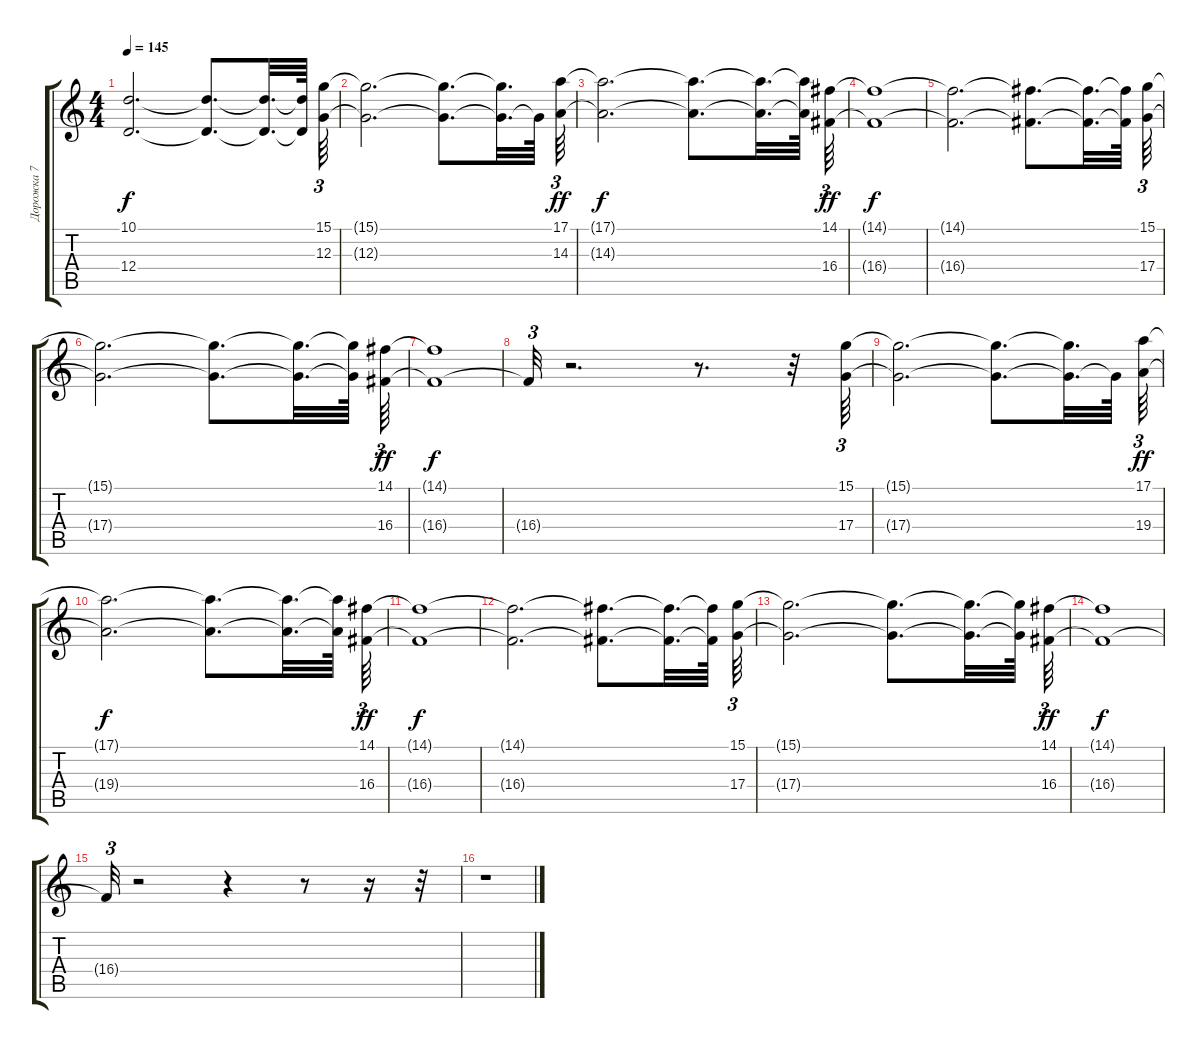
\track ("Дорожка 7" "Дорожка 7") {instrument stringensemble1}
\staff {score tabs}
\tuning (E4 B3 G3 D3 A2 E2) {hide}
\ts (4 4)
\tempo 145
\clef g2
\ks c
(10.1{t} 12.4{t}).2{d dy f} (10.1{t} 12.4{t}).8{d} (10.1{t} 12.4{t}).32{d} (10.1{t} 12.4{t}).64 (15.1 12.3).64{tu (3 2)} |
(15.1{t} 12.3{t}).2{d} (15.1{t} 12.3{t}).8{d} (15.1{t} 12.3{t}).32{d} 12.3{t}.64 (17.1 14.3).64{tu (3 2) dy ff} |
(17.1{t} 14.3{t}).2{d dy f} (17.1{t} 14.3{t}).8{d} (17.1{t} 14.3{t}).32{d} (17.1{t} 14.3{t}).64 (14.1 16.4).64{tu (3 2) dy ff} |
(14.1{t} 16.4{t}).1{dy f} |
(14.1{t} 16.4{t}).2{d} (14.1{t} 16.4{t}).8{d} (14.1{t} 16.4{t}).32{d} (14.1{t} 16.4{t}).64 (15.1 17.4).64{tu (3 2)} |
(15.1{t} 17.4{t}).2{d} (15.1{t} 17.4{t}).8{d} (15.1{t} 17.4{t}).32{d} (15.1{t} 17.4{t}).64 (14.1 16.4).64{tu (3 2) dy ff} |
(14.1{t} 16.4{t}).1{dy f} |
16.4{t}.32{tu (3 2)} r.2{d} r.8{d} r.32 (15.1 17.4).64{tu (3 2)} |
(15.1{t} 17.4{t}).2{d} (15.1{t} 17.4{t}).8{d} (15.1{t} 17.4{t}).32{d} 17.4{t}.64 (17.1 19.4).64{tu (3 2) dy ff} |
(17.1{t} 19.4{t}).2{d dy f} (17.1{t} 19.4{t}).8{d} (17.1{t} 19.4{t}).32{d} (17.1{t} 19.4{t}).64 (14.1 16.4).64{tu (3 2) dy ff} |
(14.1{t} 16.4{t}).1{dy f} |
(14.1{t} 16.4{t}).2{d} (14.1{t} 16.4{t}).8{d} (14.1{t} 16.4{t}).32{d} (14.1{t} 16.4{t}).64 (15.1 17.4).64{tu (3 2)} |
(15.1{t} 17.4{t}).2{d} (15.1{t} 17.4{t}).8{d} (15.1{t} 17.4{t}).32{d} (15.1{t} 17.4{t}).64 (14.1 16.4).64{tu (3 2) dy ff} |
(14.1{t} 16.4{t}).1{dy f} |
16.4{t}.32{tu (3 2)} r.2 r.4 r.8 r.16 r.32 |
r.1
